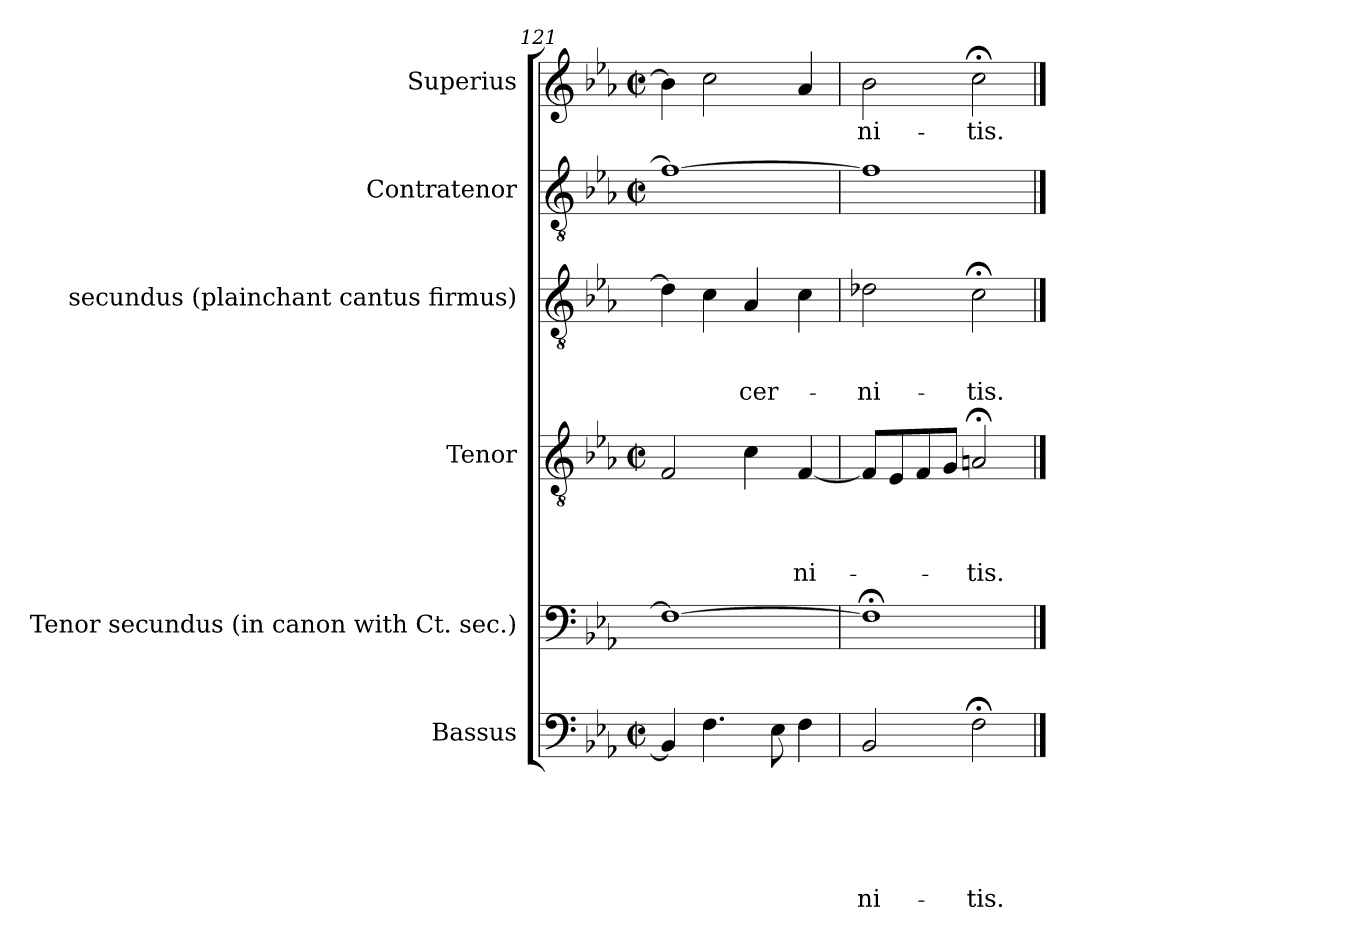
**kern	**text	**text	**text	**text	**text	**text	**kern	**text	**kern	**text	**text	**text	**text	**kern	**text	**text	**text	**kern	**text	**kern	**text
*part6	*part6	*part6	*part6	*part6	*part6	*part6	*part5	*part5	*part4	*part4	*part4	*part4	*part4	*part3	*part3	*part3	*part3	*part2	*part2	*part1	*part1
*staff6	*staff6	*staff6	*staff6	*staff6	*staff6	*staff6	*staff5	*staff5	*staff4	*staff4	*staff4	*staff4	*staff4	*staff3	*staff3	*staff3	*staff3	*staff2	*staff2	*staff1	*staff1
*I"Bassus	*	*	*	*	*	*	*I"Tenor secundus (in canon with Ct. sec.)	*	*I"Tenor	*	*	*	*	*I"secundus (plainchant cantus firmus)	*	*	*	*I"Contratenor	*	*I"Superius	*
*I'B.	*	*	*	*	*	*	*I'T. Sec.	*	*I'T.	*	*	*	*	*	*	*	*	*I'Ct.	*	*I'S.	*
*clefF4	*	*	*	*	*	*	*clefF4	*	*clefGv2	*	*	*	*	*clefGv2	*	*	*	*clefGv2	*	*clefG2	*
*k[b-e-a-]	*	*	*	*	*	*	*k[b-e-a-]	*	*k[b-e-a-]	*	*	*	*	*k[b-e-a-]	*	*	*	*k[b-e-a-]	*	*k[b-e-a-]	*
*E-:	*	*	*	*	*	*	*E-:	*	*E-:	*	*	*	*	*E-:	*	*	*	*E-:	*	*E-:	*
*M2/2	*	*	*	*	*	*	*	*	*M2/2	*	*	*	*	*	*	*	*	*M2/2	*	*M2/2	*
*met(c|)	*	*	*	*	*	*	*	*	*met(c|)	*	*	*	*	*	*	*	*	*met(c|)	*	*met(c|)	*
=121	=121	=121	=121	=121	=121	=121	=121	=121	=121	=121	=121	=121	=121	=121	=121	=121	=121	=121	=121	=121	=121
4BB-/]	.	.	.	.	.	.	1F_	.	2F/	.	.	.	.	4d-\]	.	.	.	1f_	.	4b-\]	.
4.F\	.	.	.	.	.	.	.	.	.	.	.	.	.	4c\	.	.	.	.	.	2cc\	.
!	!	!	!	!	!	!	!	!	!	!	!	!	!	!	!	!	!LO:LY:b	!	!	!	!
.	.	.	.	.	.	.	.	.	4c\	.	.	.	.	4A-/	.	.	cer-	.	.	.	.
8E-\	.	.	.	.	.	.	.	.	.	.	.	.	.	.	.	.	.	.	.	.	.
!	!	!	!	!	!	!	!	!	!	!	!	!	!LO:LY:b	!	!	!	!	!	!	!	!
4F\	.	.	.	.	.	.	.	.	[<4F/	.	.	.	-ni-	4c\	.	.	.	.	.	4a-/	.
=122	=122	=122	=122	=122	=122	=122	=122	=122	=122	=122	=122	=122	=122	=122	=122	=122	=122	=122	=122	=122	=122
!	!	!	!	!	!	!LO:LY:b	!	!	!	!	!	!	!	!	!	!	!LO:LY:b	!	!	!	!LO:LY:b
2BB-/	.	.	.	.	.	-ni-	1F;<]	.	8F/L]	.	.	.	.	2d-X\	.	.	-ni-	1f]	.	2b-\	-ni-
.	.	.	.	.	.	.	.	.	8E-/	.	.	.	.	.	.	.	.	.	.	.	.
.	.	.	.	.	.	.	.	.	8F/	.	.	.	.	.	.	.	.	.	.	.	.
.	.	.	.	.	.	.	.	.	8G/J	.	.	.	.	.	.	.	.	.	.	.	.
!	!	!	!	!	!	!LO:LY:b	!	!	!	!	!	!	!LO:LY:b	!	!	!	!LO:LY:b	!	!	!	!LO:LY:b
2F;<\	.	.	.	.	.	-tis.	.	.	2An;/	.	.	.	-tis.	2c;<\	.	.	-tis.	.	.	2cc;<\	-tis.
==	==	==	==	==	==	==	==	==	==	==	==	==	==	==	==	==	==	==	==	==	==
*-	*-	*-	*-	*-	*-	*-	*-	*-	*-	*-	*-	*-	*-	*-	*-	*-	*-	*-	*-	*-	*-
